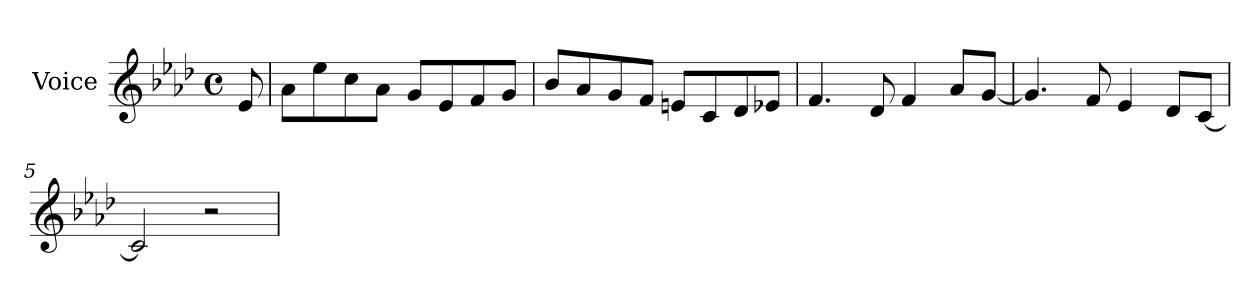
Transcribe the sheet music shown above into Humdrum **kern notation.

**kern
*part1
*staff1
*I"Voice
*I'Voice
*clefG2
*k[b-e-a-d-]
*M4/4
*met(c)
=
8e-/
=1
8a-\L
8ee-\
8cc\
8a-\J
8g/L
8e-/
8f/
8g/J
=2
8b-/L
8a-/
8g/
8f/J
8en/L
8c/
8d-/
8e-X/J
=3
4.f/
8d-/
4f/
8a-/L
[<8g/J
=4
4.g/]
8f/
4e-/
8d-/L
[<8c/J
=5
2c/]
2rcc
=
*-
